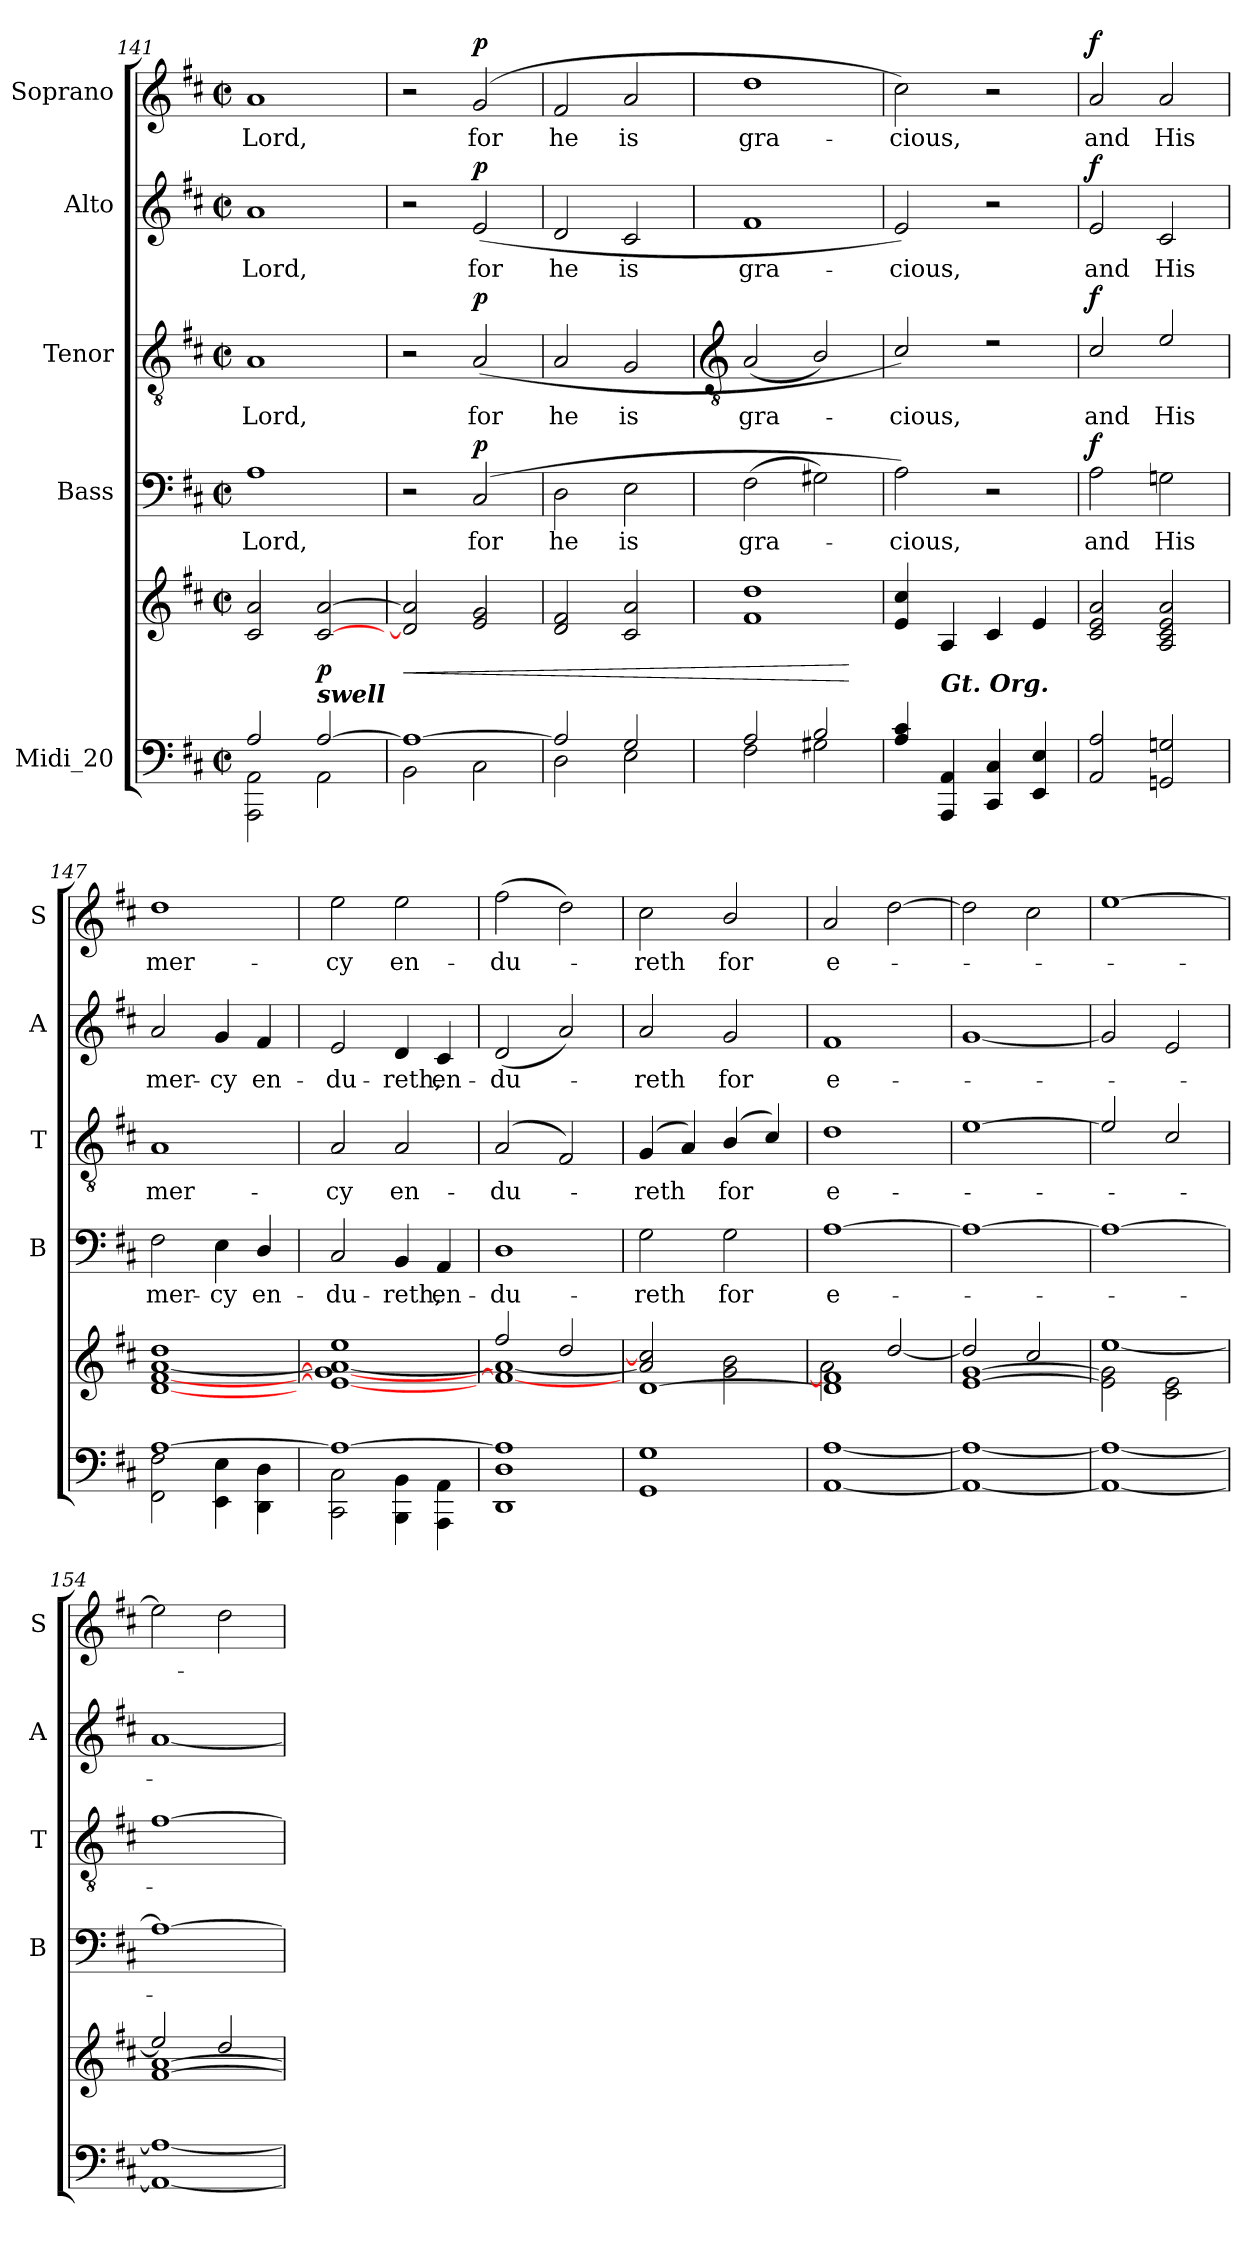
**kern	**kern	**dynam	**kern	**text	**dynam	**kern	**text	**dynam	**kern	**text	**dynam	**kern	**text	**dynam
*part5	*part5	*part5	*part4	*part4	*part4	*part3	*part3	*part3	*part2	*part2	*part2	*part1	*part1	*part1
*staff6	*staff5	*staff5/6	*staff4	*staff4	*staff4	*staff3	*staff3	*staff3	*staff2	*staff2	*staff2	*staff1	*staff1	*staff1
*I"Midi_20	*	*	*I"Bass	*	*	*I"Tenor	*	*	*I"Alto	*	*	*I"Soprano	*	*
*	*	*	*I'B	*	*	*I'T	*	*	*I'A	*	*	*I'S	*	*
*clefF4	*clefG2	*	*clefF4	*	*	*clefGv2	*	*	*clefG2	*	*	*clefG2	*	*
*k[f#c#]	*k[f#c#]	*	*k[f#c#]	*	*	*k[f#c#]	*	*	*k[f#c#]	*	*	*k[f#c#]	*	*
*D:	*D:	*	*D:	*	*	*D:	*	*	*D:	*	*	*D:	*	*
*M2/2	*M2/2	*	*M2/2	*	*	*M2/2	*	*	*M2/2	*	*	*M2/2	*	*
*met(c|)	*met(c|)	*	*met(c|)	*	*	*met(c|)	*	*	*met(c|)	*	*	*met(c|)	*	*
=141	=141	=141	=141	=141	=141	=141	=141	=141	=141	=141	=141	=141	=141	=141
*^	*^	*	*	*	*	*	*	*	*	*	*	*	*	*
!	!	!	!	!	!	!LO:LY:b	!	!	!LO:LY:b	!	!	!LO:LY:b	!	!	!LO:LY:b	!
2A/	2AAA\ 2AA\	2c# 2a	1ryy	.	1A	Lord,	.	1A	Lord,	.	1a	Lord,	.	1a	Lord,	.
!	!	!LO:TX:b:Bi:t=swell	!	!	!	!	!	!	!	!	!	!	!	!	!	!
!	!	!	!	!LO:DY:b	!	!	!	!	!	!	!	!	!	!	!	!
[2A/	2AA\	[2c# [2a	.	p	.	.	.	.	.	.	.	.	.	.	.	.
=142	=142	=142	=142	=142	=142	=142	=142	=142	=142	=142	=142	=142	=142	=142	=142	=142
!	!	!	!	!LO:HP:b	!	!	!	!	!	!	!	!	!	!	!	!
1A/_	2BB\	2d] 2a]	1ryy	<	2r	.	.	2r	.	.	2r	.	.	2r	.	.
!	!	!	!	!	!	!LO:LY:b	!LO:DY:b	!	!LO:LY:b	!LO:DY:b	!	!LO:LY:b	!LO:DY:b	!	!LO:LY:b	!LO:DY:b
.	2C#\	2e 2g	.	.	(>2C#	for	p	(<2A	for	p	(<2e	for	p	(>2g	for	p
=143	=143	=143	=143	=143	=143	=143	=143	=143	=143	=143	=143	=143	=143	=143	=143	=143
!	!	!	!	!	!	!LO:LY:b	!	!	!LO:LY:b	!	!	!LO:LY:b	!	!	!LO:LY:b	!
2A/]	2D\	2d 2f#	1ryy	.	2D	he	.	2A	he	.	2d	he	.	2f#	he	.
!	!	!	!	!	!	!LO:LY:b	!	!	!LO:LY:b	!	!	!LO:LY:b	!	!	!LO:LY:b	!
2G	2E	2c# 2a	.	.	2E	is	.	2G	is	.	2c#	is	.	2a	is	.
!!LO:LB:g=z
=144	=144	=144	=144	=144	=144	=144	=144	=144	=144	=144	=144	=144	=144	=144	=144	=144
*	*	*	*	*	*	*	*	*clefGv2	*	*	*	*	*	*	*	*
!	!	!	!	!	!	!LO:LY:b	!	!	!LO:LY:b	!	!	!LO:LY:b	!	!	!LO:LY:b	!
*	*	*	*	*	*	*	*	*^	*	*	*	*	*	*	*	*
2A	2F#	1f# 1dd	1ryy	.	(>2F#	gra-	.	(<2A	1ryy	gra-	.	1f#	gra-	.	1dd	gra-	.
2B	2G#X	.	.	.	2G#X)	.	.	2B/)	.	.	.	.	.	.	.	.	.
*v	*v	*	*	*	*	*	*	*v	*v	*	*	*	*	*	*	*	*
*	*v	*v	*	*	*	*	*	*	*	*	*	*	*	*	*
.	.	[	.	.	.	.	.	.	.	.	.	.	.	.
=145	=145	=145	=145	=145	=145	=145	=145	=145	=145	=145	=145	=145	=145	=145
*^	*^	*	*	*	*	*	*	*	*	*	*	*	*	*
!	!	!	!	!	!	!LO:LY:b	!	!	!LO:LY:b	!	!	!LO:LY:b	!	!	!LO:LY:b	!
*	*	*	*	*	*	*	*	*^	*	*	*	*	*	*	*	*
4A 4c#	1ryy	4e 4cc#	1ryy	.	2A)	cious,	.	2c#)	1ryy	cious,	.	2e)	-cious,	.	2cc#)	-cious,	.
!	!	!LO:TX:b:Bi:t=Gt. Org.	!	!	!	!	!	!	!	!	!	!	!	!	!	!	!
4AAA 4AA	.	4A	.	.	.	.	.	.	.	.	.	.	.	.	.	.	.
4CC# 4C#	.	4c#	.	.	2r	.	.	2r	.	.	.	2r	.	.	2r	.	.
4EE 4E	.	4e	.	.	.	.	.	.	.	.	.	.	.	.	.	.	.
=146	=146	=146	=146	=146	=146	=146	=146	=146	=146	=146	=146	=146	=146	=146	=146	=146	=146
!	!	!	!	!	!	!LO:LY:b	!LO:DY:b	!	!	!LO:LY:b	!LO:DY:b	!	!LO:LY:b	!LO:DY:b	!	!LO:LY:b	!LO:DY:b
2AA 2A	1ryy	2c# 2e 2a	1ryy	.	2A	and	f	2c#	1ryy	and	f	2e	and	f	2a	and	f
!	!	!	!	!	!	!LO:LY:b	!	!	!	!LO:LY:b	!	!	!LO:LY:b	!	!	!LO:LY:b	!
2GGn 2Gn	.	2A 2c# 2e 2a	.	.	2Gn	His	.	2e	.	His	.	2c#	His	.	2a	His	.
=147	=147	=147	=147	=147	=147	=147	=147	=147	=147	=147	=147	=147	=147	=147	=147	=147	=147
!	!	!	!	!	!	!LO:LY:b	!	!	!	!LO:LY:b	!	!	!LO:LY:b	!	!	!LO:LY:b	!
[1A	2FF#\ 2F#\	1dd	[1d [1f# [1a	.	2F#	mer-	.	1A	1ryy	mer-	.	2a	mer-	.	1dd	mer-	.
!	!	!	!	!	!	!LO:LY:b	!	!	!	!	!	!	!LO:LY:b	!	!	!	!
.	4EE\ 4E\	.	.	.	4E	-cy	.	.	.	.	.	4g	-cy	.	.	.	.
!	!	!	!	!	!	!LO:LY:b	!	!	!	!	!	!	!LO:LY:b	!	!	!	!
.	4DD\ 4D\	.	.	.	4D/	en-	.	.	.	.	.	4f#	en-	.	.	.	.
=148	=148	=148	=148	=148	=148	=148	=148	=148	=148	=148	=148	=148	=148	=148	=148	=148	=148
!	!	!	!	!	!	!LO:LY:b	!	!	!	!LO:LY:b	!	!	!LO:LY:b	!	!	!LO:LY:b	!
1A_	2CC#\ 2C#\	1ee	1e_ 1g_ 1a_	.	2C#	-du-	.	2A	1ryy	-cy	.	2e	-du-	.	2ee	-cy	.
!	!	!	!	!	!	!LO:LY:b	!	!	!	!LO:LY:b	!	!	!LO:LY:b	!	!	!LO:LY:b	!
.	4BBB\ 4BB\	.	.	.	4BB	-reth,	.	2A	.	en-	.	4d	-reth,	.	2ee	en-	.
!	!	!	!	!	!	!LO:LY:b	!	!	!	!	!	!	!LO:LY:b	!	!	!	!
.	4AAA\ 4AA\	.	.	.	4AA	en-	.	.	.	.	.	4c#	en-	.	.	.	.
=149	=149	=149	=149	=149	=149	=149	=149	=149	=149	=149	=149	=149	=149	=149	=149	=149	=149
!	!	!	!	!	!	!LO:LY:b	!	!	!	!LO:LY:b	!	!	!LO:LY:b	!	!	!LO:LY:b	!
1A]	1DD 1D	2ff#/	1f#_ 1a_	.	1D	-du-	.	(<2A	1ryy	-du-	.	(2d	-du-	.	(>2ff#	-du-	.
.	.	2dd/	.	.	.	.	.	2F#)	.	.	.	2a)	.	.	2dd)	.	.
=150	=150	=150	=150	=150	=150	=150	=150	=150	=150	=150	=150	=150	=150	=150	=150	=150	=150
!	!	!	!	!	!	!LO:LY:b	!	!	!	!LO:LY:b	!	!	!LO:LY:b	!	!	!LO:LY:b	!
1ryy	1GG 1G	[1d	2a/] 2cc#/]	.	2G	-reth	.	(<4G	1ryy	reth	.	2a	reth	.	2cc#	reth	.
.	.	.	.	.	.	.	.	4A)	.	.	.	.	.	.	.	.	.
!	!	!	!	!	!	!LO:LY:b	!	!	!	!LO:LY:b	!	!	!LO:LY:b	!	!	!LO:LY:b	!
.	.	.	2g 2b	.	2G	for	.	(>4B	.	for	.	2g	for	.	2b/	for	.
.	.	.	.	.	.	.	.	4c#)	.	.	.	.	.	.	.	.	.
=151	=151	=151	=151	=151	=151	=151	=151	=151	=151	=151	=151	=151	=151	=151	=151	=151	=151
!	!	!	!	!	!	!LO:LY:b	!	!	!	!LO:LY:b	!	!	!LO:LY:b	!	!	!LO:LY:b	!
1ryy	[1AA [1A	1d] 1f#]	2a	.	[1A	e-	.	1d	1ryy	e-	.	1f#	e-	.	2a	e-	.
.	.	.	[2dd/	.	.	.	.	.	.	.	.	.	.	.	[2dd	.	.
=152	=152	=152	=152	=152	=152	=152	=152	=152	=152	=152	=152	=152	=152	=152	=152	=152	=152
1ryy	1AA_ 1A_	[1e\ [1g\	2dd/]	.	1A_	.	.	[1e	1ryy	.	.	[1g	.	.	2dd]	.	.
.	.	.	2cc#/	.	.	.	.	.	.	.	.	.	.	.	2cc#	.	.
=153	=153	=153	=153	=153	=153	=153	=153	=153	=153	=153	=153	=153	=153	=153	=153	=153	=153
1ryy	1AA_ 1A_	2e\] 2g\]	[1ee	.	1A_	.	.	2e]	1ryy	.	.	2g]	.	.	[1ee	.	.
.	.	2c#\ 2e\	.	.	.	.	.	2c#	.	.	.	2e	.	.	.	.	.
=154	=154	=154	=154	=154	=154	=154	=154	=154	=154	=154	=154	=154	=154	=154	=154	=154	=154
1ryy	1AA_ 1A_	[1f#\ [1a\	2ee/]	.	1A_	.	.	[1f#	1ryy	.	.	[1a	.	.	2ee]	.	.
.	.	.	2dd/	.	.	.	.	.	.	.	.	.	.	.	2dd	.	.
*v	*v	*	*	*	*	*	*	*v	*v	*	*	*	*	*	*	*	*
*	*v	*v	*	*	*	*	*	*	*	*	*	*	*	*	*
=	=	=	=	=	=	=	=	=	=	=	=	=	=	=
*-	*-	*-	*-	*-	*-	*-	*-	*-	*-	*-	*-	*-	*-	*-
